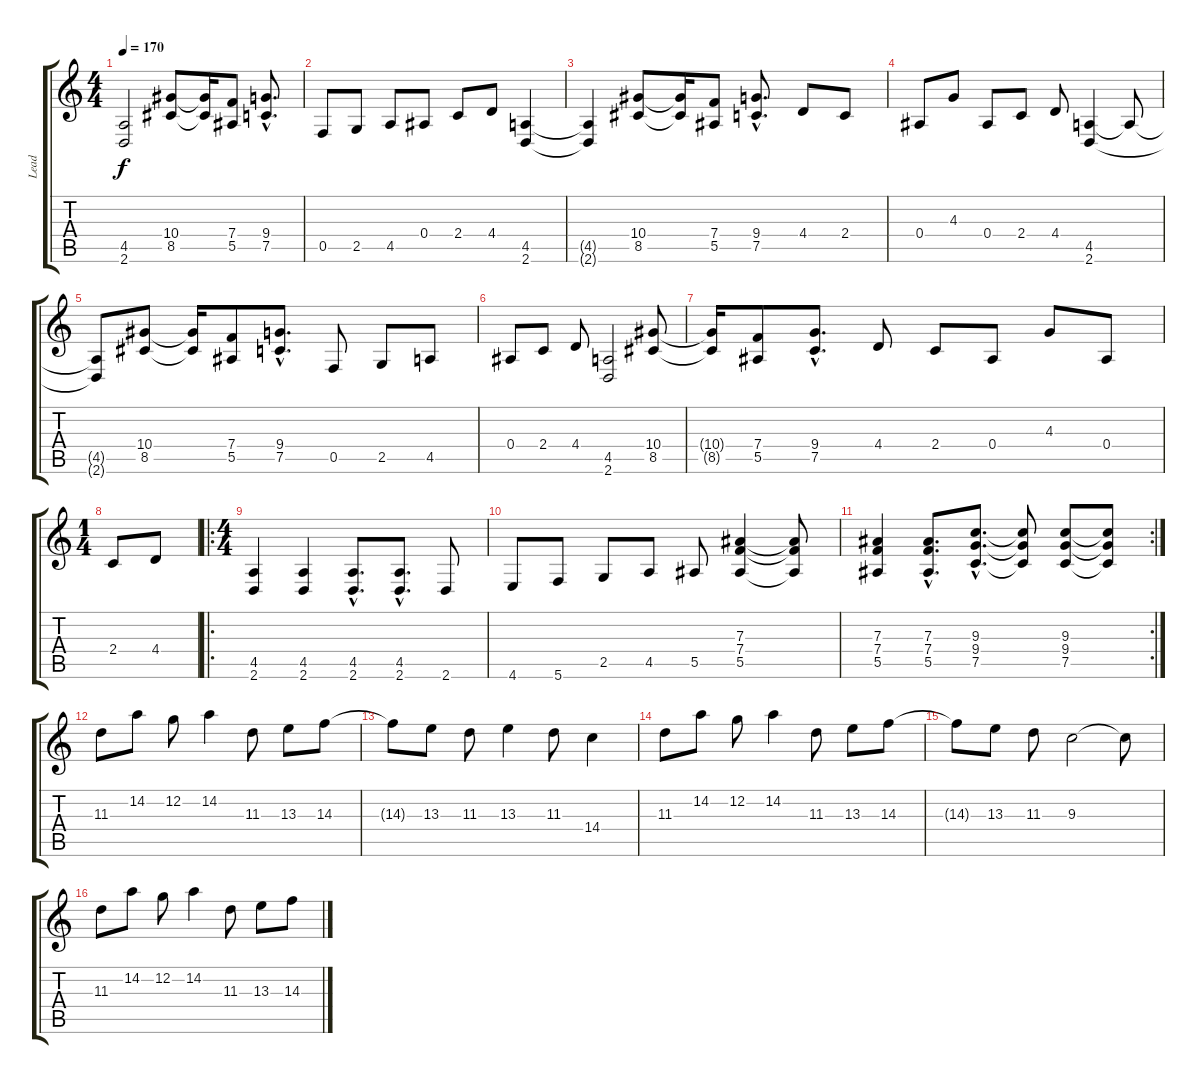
\track ("Lead" "Lead") {instrument distortionguitar}
\staff {score tabs}
\tuning (C4 G3 Eb3 Bb2 F2 C2) {hide}
\ts (4 4)
\tempo 170
\clef g2
\ks c
(4.5 2.6).2{dy f} (10.4 8.5).8 (10.4{t} 8.5{t}).16 (7.4 5.5).8 (9.4{hac} 7.5{hac}).8{d} |
0.5.8 2.5.8 4.5.8 0.4.8 2.4.8 4.4.8 (4.5 2.6).4 |
(4.5{t} 2.6{t}).4 (10.4 8.5).8 (10.4{t} 8.5{t}).16 (7.4 5.5).8 (9.4{hac} 7.5{hac}).8{d} 4.4.8 2.4.8 |
0.4.8 4.3.8 0.4.8 2.4.8 4.4.8 (4.5 2.6).4 4.5{t}.8 |
(4.5{t} 2.6{t}).8 (10.4 8.5).8 (10.4{t} 8.5{t}).16 (7.4 5.5).8 (9.4{hac} 7.5{hac}).8{d} 0.5.8 2.5.8 4.5.8 |
0.4.8 2.4.8 4.4.8 (4.5 2.6).2 (10.4 8.5).8 |
(10.4{t} 8.5{t}).16 (7.4 5.5).8 (9.4{hac} 7.5{hac}).8{d} 4.4.8 2.4.8 0.4.8 4.3.8 0.4.8 |
\ts (1 4)
2.4.8 4.4.8 |
\ro
\ts (4 4)
(4.5 2.6).4 (4.5 2.6).4 (4.5{hac} 2.6{hac}).8{d} (4.5{hac} 2.6{hac}).8{d} 2.6.8 |
4.6.8 5.6.8 2.5.8 4.5.8 5.5.8 (7.3 7.4 5.5).4 (7.3{t} 7.4{t} 5.5{t}).8 |
\rc 2
(7.3 7.4 5.5).4 (7.3{hac} 7.4{hac} 5.5{hac}).8{d} (9.3{hac} 9.4{hac} 7.5{hac}).8{d} (9.3{t} 9.4{t} 7.5{t}).8 (9.3 9.4 7.5).8 (9.3{t} 9.4{t} 7.5{t}).8 |
11.3.8 14.2.8 12.2.8 14.2.4 11.3.8 13.3.8 14.3.8 |
14.3{t}.8 13.3.8 11.3.8 13.3.4 11.3.8 14.4.4 |
11.3.8 14.2.8 12.2.8 14.2.4 11.3.8 13.3.8 14.3.8 |
14.3{t}.8 13.3.8 11.3.8 9.3.2 9.3{t}.8 |
11.3.8 14.2.8 12.2.8 14.2.4 11.3.8 13.3.8 14.3.8
